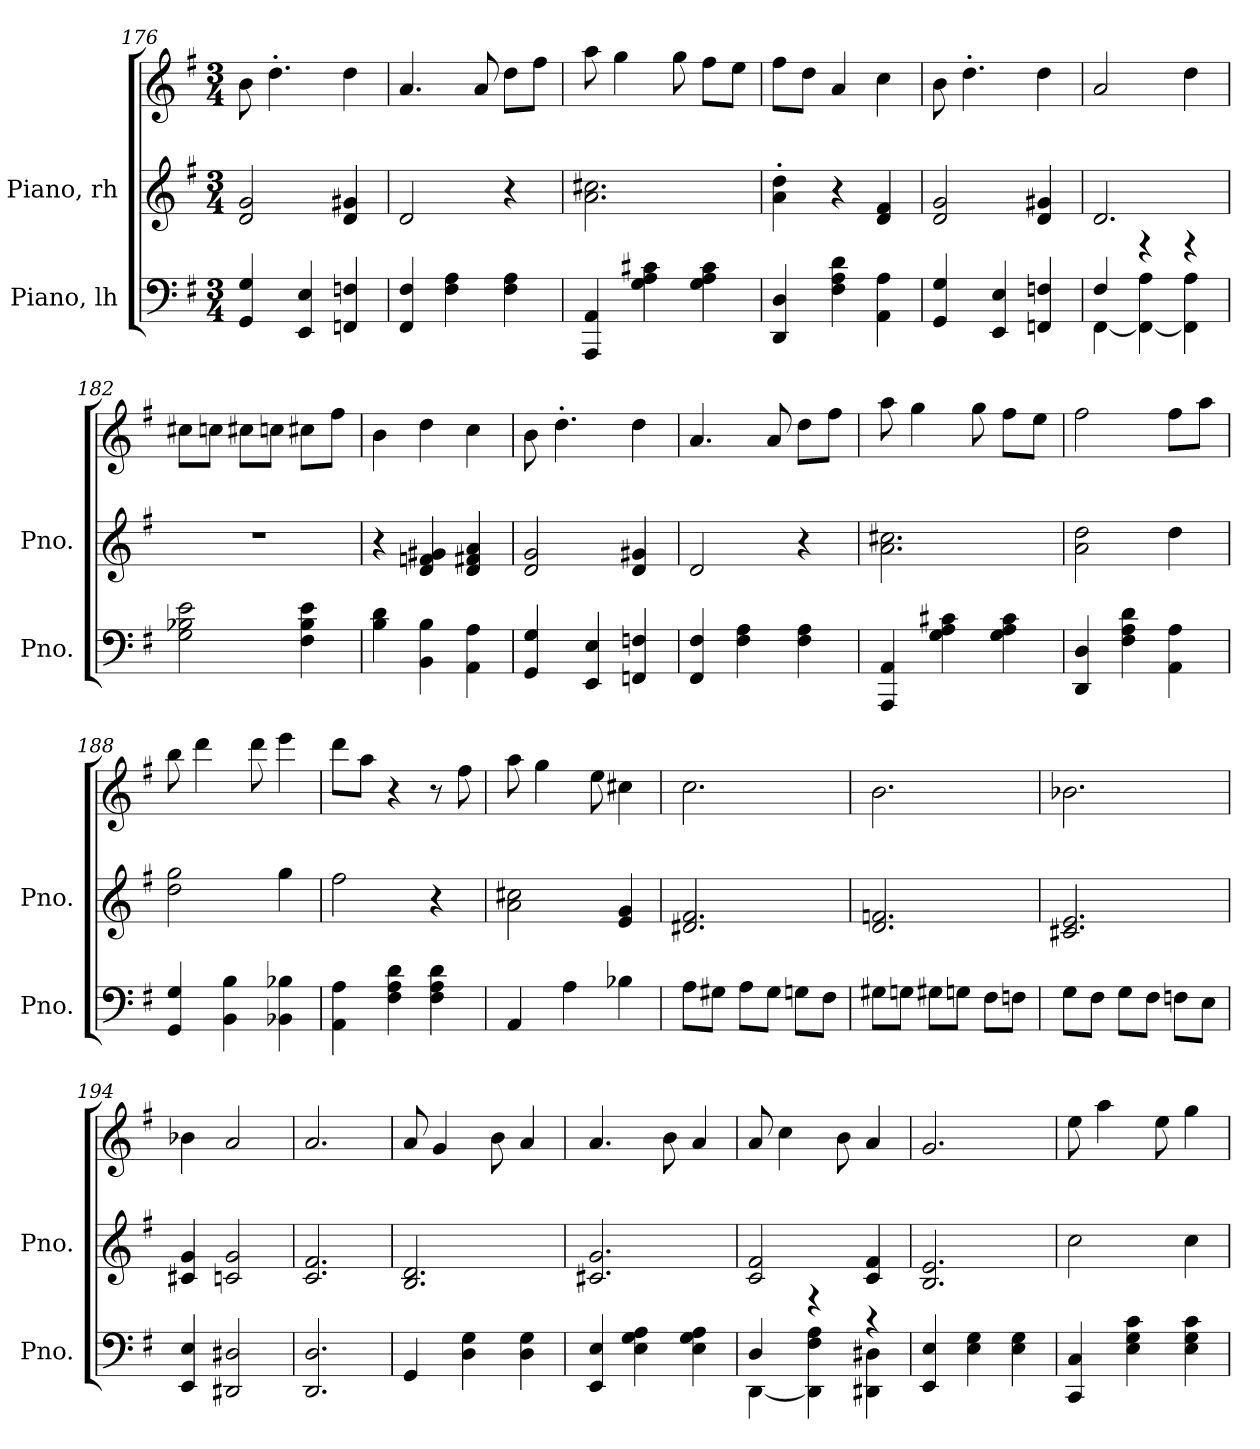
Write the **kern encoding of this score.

**kern	**kern	**kern
*part2	*part1	*part1
*staff3	*staff2	*staff1
*I"Piano, lh	*I"Piano, rh	*
*I'Pno.	*I'Pno.	*
*clefF4	*clefG2	*clefG2
*k[f#]	*k[f#]	*k[f#]
*M3/4	*M3/4	*M3/4
=176	=176	=176
4GG/ 4G/	2d/ 2g/	8b\
.	.	4.dd'\
4EE/ 4E/	.	.
4FFn/ 4Fn/	4d/ 4g#X/	4dd\
=177	=177	=177
4FF#/ 4F#/	2d/	4.a/
4F#\ 4A\	.	.
.	.	8a/
4F#\ 4A\	4r	8dd\L
.	.	8ff#\J
=178	=178	=178
4AAA/ 4AA/	2.a\ 2.cc#X\	8aa\
.	.	4gg\
4G\ 4A\ 4c#X\	.	.
.	.	8gg\
4G\ 4A\ 4c#\	.	8ff#\L
.	.	8ee\J
=179	=179	=179
4DD/ 4D/	4a\' 4dd\'	8ff#\L
.	.	8dd\J
4F#\ 4A\ 4d\	4r	4a/
4AA\ 4A\	4d/ 4f#/	4cc\
=180	=180	=180
4GG/ 4G/	2d/ 2g/	8b\
.	.	4.dd'\
4EE/ 4E/	.	.
4FFn/ 4Fn/	4d/ 4g#X/	4dd\
!!LO:LB:g=z
=181	=181	=181
*^	*	*
4F#/	[4FF#\	2.d/	2a/
4r	4FF#\_ 4A\	.	.
4r	4FF#\] 4A\	.	4dd\
*v	*v	*	*
=182	=182	=182
2G\ 2B-X\ 2e\	2.r	8cc#X\L
.	.	8ccn\J
.	.	8cc#X\L
.	.	8ccn\J
4F#\ 4B-\ 4e\	.	8cc#X\L
.	.	8ff#\J
=183	=183	=183
4B\ 4d\	4r	4b\
4BB\ 4B\	4d/ 4fn/ 4g#X/	4dd\
4AA\ 4A\	4d/ 4f#X/ 4a/	4cc\
=184	=184	=184
4GG/ 4G/	2d/ 2g/	8b\
.	.	4.dd'\
4EE/ 4E/	.	.
4FFn/ 4Fn/	4d/ 4g#X/	4dd\
=185	=185	=185
4FF#/ 4F#/	2d/	4.a/
4F#\ 4A\	.	.
.	.	8a/
4F#\ 4A\	4r	8dd\L
.	.	8ff#\J
=186	=186	=186
4AAA/ 4AA/	2.a\ 2.cc#X\	8aa\
.	.	4gg\
4G\ 4A\ 4c#X\	.	.
.	.	8gg\
4G\ 4A\ 4c#\	.	8ff#\L
.	.	8ee\J
!!LO:LB:g=z
=187	=187	=187
4DD/ 4D/	2a\ 2dd\	2ff#\
4F#\ 4A\ 4d\	.	.
4AA\ 4A\	4dd\	8ff#\L
.	.	8aa\J
=188	=188	=188
4GG/ 4G/	2dd\ 2gg\	8bb\
.	.	4ddd\
4BB\ 4B\	.	.
.	.	8ddd\
4BB-X\ 4B-X\	4gg\	4eee\
=189	=189	=189
4AA\ 4A\	2ff#\	8ddd\L
.	.	8aa\J
4F#\ 4A\ 4d\	.	4r
4F#\ 4A\ 4d\	4r	8r
.	.	8ff#\
=190	=190	=190
4AA/	2a\ 2cc#X\	8aa\
.	.	4gg\
4A\	.	.
.	.	8ee\
4B-X\	4e/ 4g/	4cc#X\
=191	=191	=191
8A\L	2.d#X/ 2.f#/	2.cc\
8G#X\J	.	.
8A\L	.	.
8G#\J	.	.
8Gn\L	.	.
8F#\J	.	.
=192	=192	=192
8G#X\L	2.d/ 2.fn/	2.b\
8Gn\J	.	.
8G#X\L	.	.
8Gn\J	.	.
8F#\L	.	.
8Fn\J	.	.
!!LO:LB:g=z
=193	=193	=193
8G\L	2.c#X/ 2.e/	2.b-X\
8F#\J	.	.
8G\L	.	.
8F#\J	.	.
8Fn\L	.	.
8E\J	.	.
=194	=194	=194
4EE/ 4E/	4c#X/ 4g/	4b-X\
2DD#X/ 2D#X/	2cn/ 2g/	2a/
=195	=195	=195
2.DD/ 2.D/	2.c/ 2.f#/	2.a/
=196	=196	=196
4GG/	2.B/ 2.d/	8a/
.	.	4g/
4D\ 4G\	.	.
.	.	8b\
4D\ 4G\	.	4a/
=197	=197	=197
4EE/ 4E/	2.c#X/ 2.g/	4.a/
4E\ 4G\ 4A\	.	.
.	.	8b\
4E\ 4G\ 4A\	.	4a/
=198	=198	=198
*^	*	*
4D/	[4DD\	2c/ 2f#/	8a/
.	.	.	4cc\
4r	4DD\] 4F#\ 4A\	.	.
.	.	.	8b\
4r	4DD#X\ 4D#X\	4c/ 4f#/	4a/
*v	*v	*	*
=199	=199	=199
4EE/ 4E/	2.B/ 2.e/	2.g/
4E\ 4G\	.	.
4E\ 4G\	.	.
=200	=200	=200
4CC/ 4C/	2cc\	8ee\
.	.	4aa\
4E\ 4G\ 4c\	.	.
.	.	8ee\
4E\ 4G\ 4c\	4cc\	4gg\
=	=	=
*-	*-	*-
